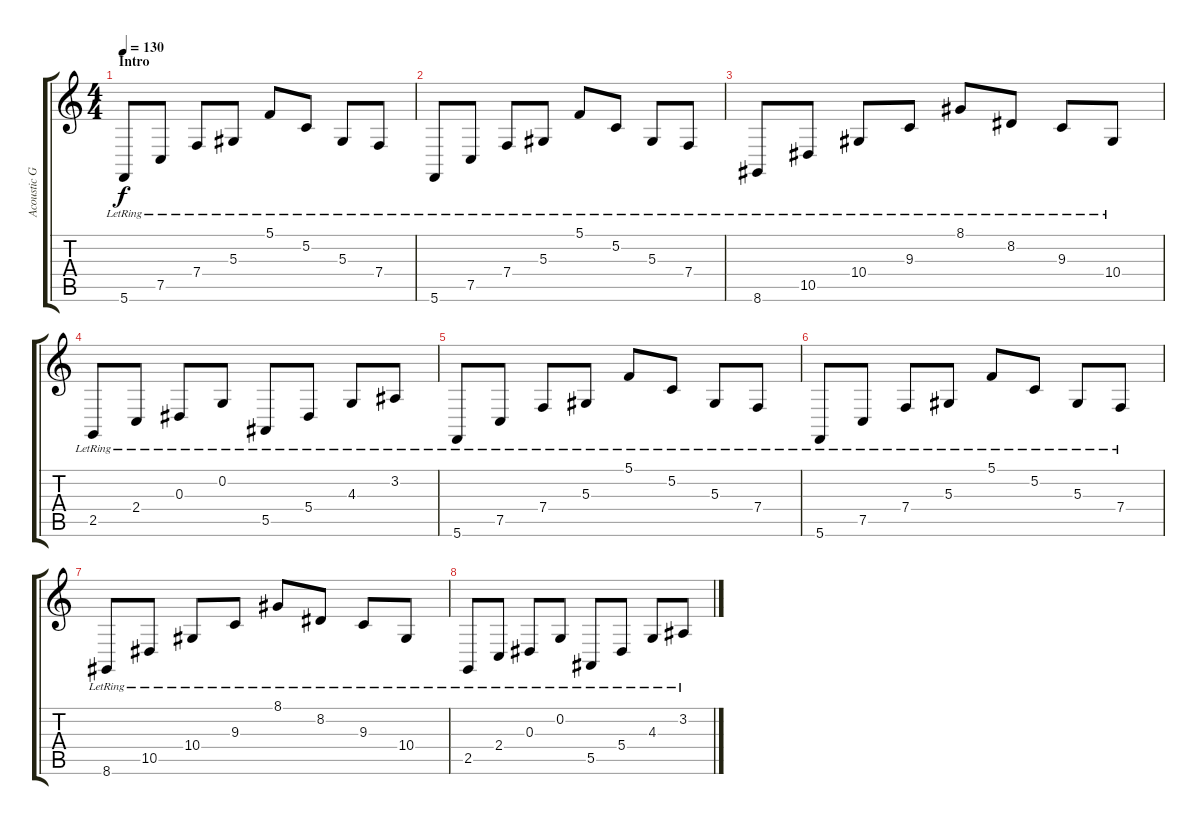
\track ("Acoustic Guitar" "Acoustic G") {instrument voiceoohs}
\staff {score tabs}
\tuning (C4 G3 Eb3 Bb2 F2 C2) {hide}
\ts (4 4)
\section ("" "Intro")
\tempo 130
\clef g2
\ks c
5.6{lr}.8{dy f volume 9 instrument electricguitarclean} 7.5{lr}.8 7.4{lr}.8 5.3{lr}.8 5.1{lr}.8 5.2{lr}.8 5.3{lr}.8 7.4{lr}.8 |
5.6{lr}.8 7.5{lr}.8 7.4{lr}.8 5.3{lr}.8 5.1{lr}.8 5.2{lr}.8 5.3{lr}.8 7.4{lr}.8 |
8.6{lr}.8 10.5{lr}.8 10.4{lr}.8 9.3{lr}.8 8.1{lr}.8 8.2{lr}.8 9.3{lr}.8 10.4{lr}.8 |
2.5{lr}.8 2.4{lr}.8 0.3{lr}.8 0.2{lr}.8 5.5{lr}.8 5.4{lr}.8 4.3{lr}.8 3.2{lr}.8 |
5.6{lr}.8 7.5{lr}.8 7.4{lr}.8 5.3{lr}.8 5.1{lr}.8 5.2{lr}.8 5.3{lr}.8 7.4{lr}.8 |
5.6{lr}.8 7.5{lr}.8 7.4{lr}.8 5.3{lr}.8 5.1{lr}.8 5.2{lr}.8 5.3{lr}.8 7.4{lr}.8 |
8.6{lr}.8 10.5{lr}.8 10.4{lr}.8 9.3{lr}.8 8.1{lr}.8 8.2{lr}.8 9.3{lr}.8 10.4{lr}.8 |
2.5{lr}.8 2.4{lr}.8 0.3{lr}.8 0.2{lr}.8 5.5{lr}.8 5.4{lr}.8 4.3{lr}.8 3.2{lr}.8
